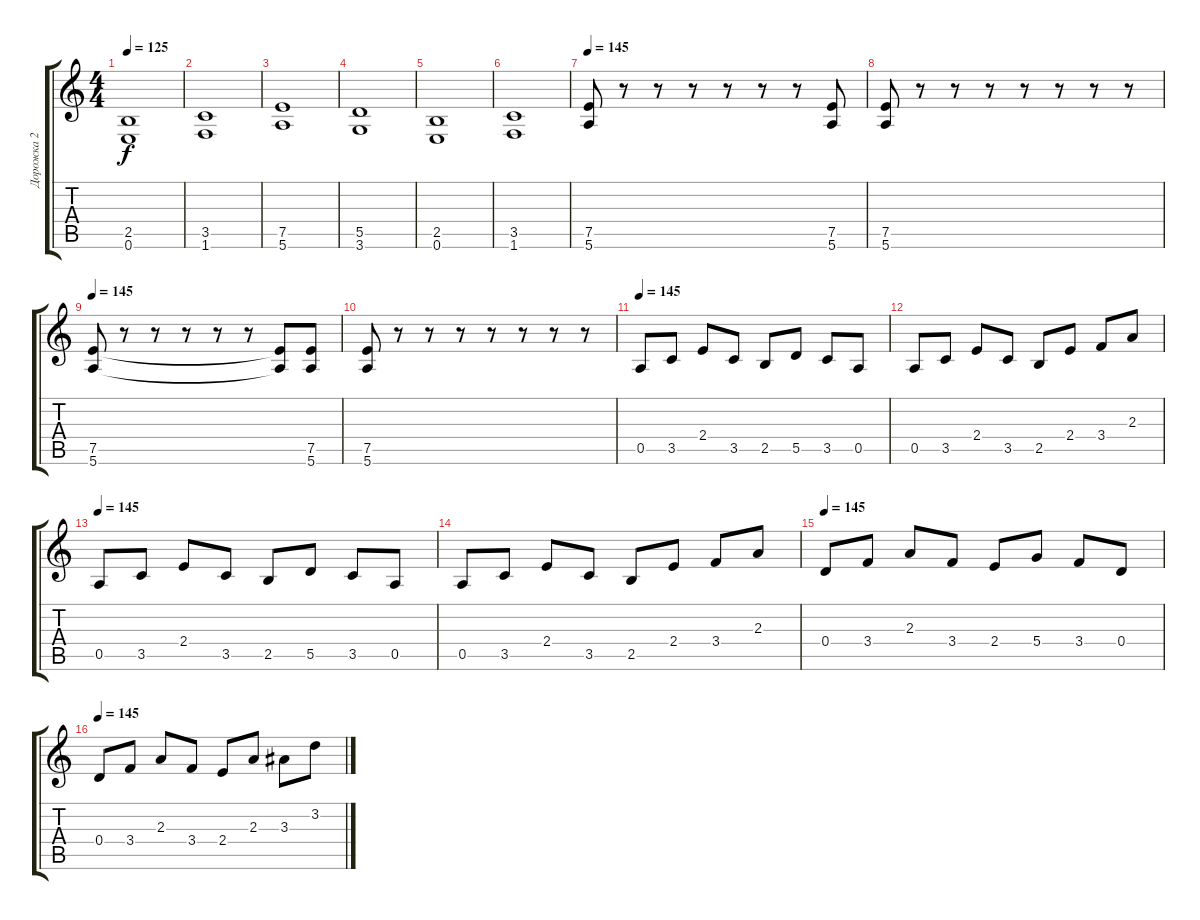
\track ("Дорожка 2" "Дорожка 2") {instrument overdrivenguitar}
\staff {score tabs}
\tuning (E4 B3 G3 D3 A2 E2) {hide}
\ts (4 4)
\tempo 125
\clef g2
\ks c
(2.5 0.6).1{dy f} |
(3.5 1.6).1 |
(7.5 5.6).1 |
(5.5 3.6).1 |
(2.5 0.6).1 |
(3.5 1.6).1 |
\tempo 145
(7.5 5.6).8 r.8 r.8 r.8 r.8 r.8 r.8 (7.5 5.6).8 |
(7.5 5.6).8 r.8 r.8 r.8 r.8 r.8 r.8 r.8 |
\tempo 145
(7.5 5.6).8 r.8 r.8 r.8 r.8 r.8 (7.5{t} 5.6{t}).8 (7.5 5.6).8 |
(7.5 5.6).8 r.8 r.8 r.8 r.8 r.8 r.8 r.8 |
\tempo 145
0.5.8 3.5.8 2.4.8 3.5.8 2.5.8 5.5.8 3.5.8 0.5.8 |
0.5.8 3.5.8 2.4.8 3.5.8 2.5.8 2.4.8 3.4.8 2.3.8 |
\tempo 145
0.5.8 3.5.8 2.4.8 3.5.8 2.5.8 5.5.8 3.5.8 0.5.8 |
0.5.8 3.5.8 2.4.8 3.5.8 2.5.8 2.4.8 3.4.8 2.3.8 |
\tempo 145
0.4.8 3.4.8 2.3.8 3.4.8 2.4.8 5.4.8 3.4.8 0.4.8 |
\tempo 145
0.4.8 3.4.8 2.3.8 3.4.8 2.4.8 2.3.8 3.3.8 3.2.8
